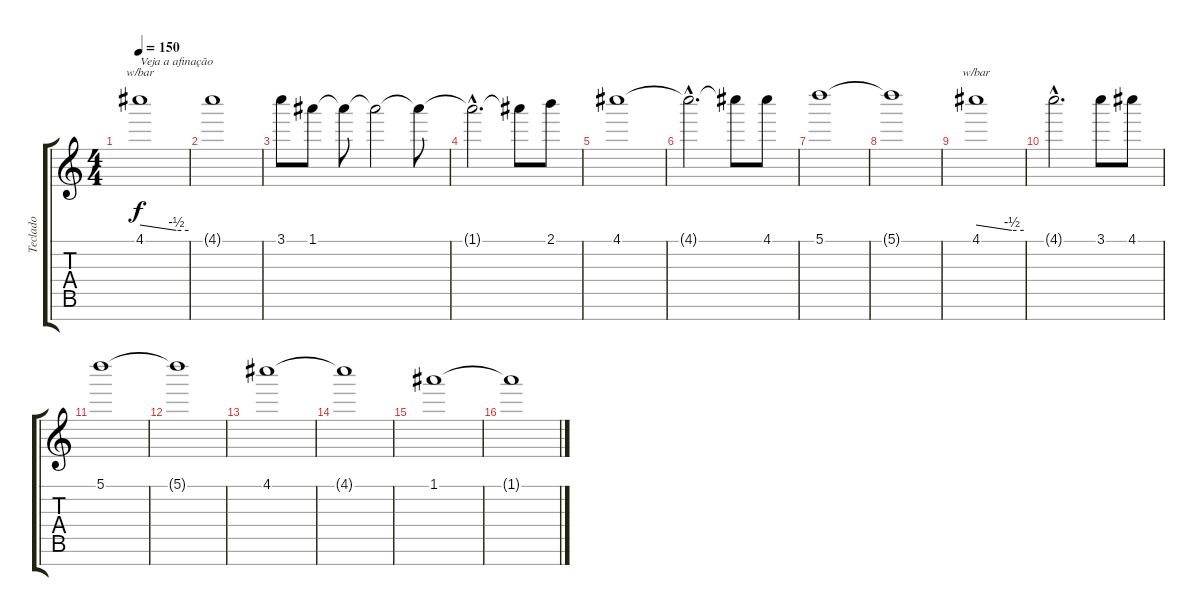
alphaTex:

\track ("Teclado" "Teclado") {instrument synthstrings2}
\staff {score tabs}
\tuning (A6 E6 B5 G5 D5 A4 E4) {hide}
\ts (4 4)
\tempo 150
\clef g2
\ks c
4.1.1{tbe (custom default 0 0 45 -2 60 -2) txt "Veja a afinação" dy f instrument synthstrings2} |
4.1{t}.1 |
3.1.8 1.1.8 1.1{t}.8 1.1{t}.2 1.1{t}.8 |
1.1{hac t}.2{d} 1.1{t}.8 2.1.8 |
4.1.1 |
4.1{hac t}.2{d} 4.1{t}.8 4.1.8 |
5.1.1 |
5.1{t}.1 |
4.1.1{tbe (custom default 0 0 45 -2 60 -2)} |
4.1{hac t}.2{d} 3.1.8 4.1.8 |
5.1.1 |
5.1{t}.1 |
4.1.1 |
4.1{t}.1 |
1.1.1 |
1.1{t}.1
